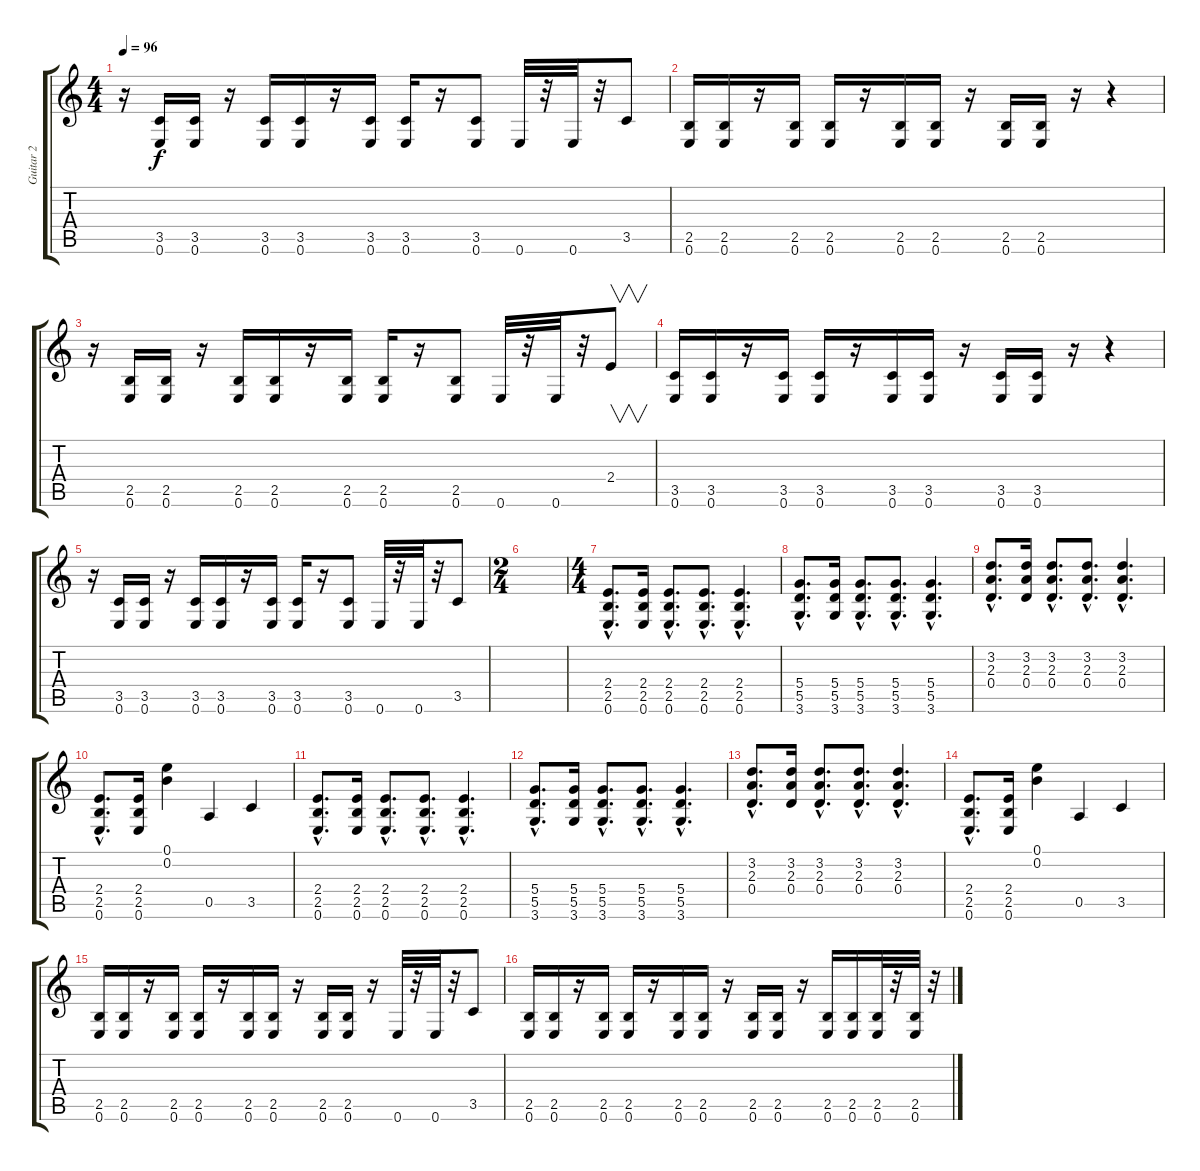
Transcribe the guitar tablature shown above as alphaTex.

\track ("Guitar 2" "Guitar 2") {instrument distortionguitar}
\staff {score tabs}
\tuning (E4 B3 G3 D3 A2 E2) {hide}
\ts (4 4)
\tempo 96
\clef g2
\ks c
r.16{dy f} (3.5 0.6).16 (3.5 0.6).16 r.16 (3.5 0.6).16 (3.5 0.6).16 r.16 (3.5 0.6).16 (3.5 0.6).16 r.16 (3.5 0.6).8 0.6.32 r.32 0.6.32 r.32 3.5.8 |
(2.5 0.6).16 (2.5 0.6).16 r.16 (2.5 0.6).16 (2.5 0.6).16 r.16 (2.5 0.6).16 (2.5 0.6).16 r.16 (2.5 0.6).16 (2.5 0.6).16 r.16 r.4 |
r.16 (2.5 0.6).16 (2.5 0.6).16 r.16 (2.5 0.6).16 (2.5 0.6).16 r.16 (2.5 0.6).16 (2.5 0.6).16 r.16 (2.5 0.6).8 0.6.32 r.32 0.6.32 r.32 2.4.8{v} |
(3.5 0.6).16 (3.5 0.6).16 r.16 (3.5 0.6).16 (3.5 0.6).16 r.16 (3.5 0.6).16 (3.5 0.6).16 r.16 (3.5 0.6).16 (3.5 0.6).16 r.16 r.4 |
r.16 (3.5 0.6).16 (3.5 0.6).16 r.16 (3.5 0.6).16 (3.5 0.6).16 r.16 (3.5 0.6).16 (3.5 0.6).16 r.16 (3.5 0.6).8 0.6.32 r.32 0.6.32 r.32 3.5.8 |
\ts (2 4)
|
\ts (4 4)
(2.4{hac} 2.5{hac} 0.6{hac}).8{d} (2.4 2.5 0.6).16 (2.4{hac} 2.5{hac} 0.6{hac}).8{d} (2.4{hac} 2.5{hac} 0.6{hac}).8{d} (2.4{hac} 2.5{hac} 0.6{hac}).4{d} |
(5.4{hac} 5.5{hac} 3.6{hac}).8{d} (5.4 5.5 3.6).16 (5.4{hac} 5.5{hac} 3.6{hac}).8{d} (5.4{hac} 5.5{hac} 3.6{hac}).8{d} (5.4{hac} 5.5{hac} 3.6{hac}).4{d} |
(3.2{hac} 2.3{hac} 0.4{hac}).8{d} (3.2 2.3 0.4).16 (3.2{hac} 2.3{hac} 0.4{hac}).8{d} (3.2{hac} 2.3{hac} 0.4{hac}).8{d} (3.2{hac} 2.3{hac} 0.4{hac}).4{d} |
(2.4{hac} 2.5{hac} 0.6{hac}).8{d} (2.4 2.5 0.6).16 (0.1 0.2).4 0.5.4 3.5.4 |
(2.4{hac} 2.5{hac} 0.6{hac}).8{d} (2.4 2.5 0.6).16 (2.4{hac} 2.5{hac} 0.6{hac}).8{d} (2.4{hac} 2.5{hac} 0.6{hac}).8{d} (2.4{hac} 2.5{hac} 0.6{hac}).4{d} |
(5.4{hac} 5.5{hac} 3.6{hac}).8{d} (5.4 5.5 3.6).16 (5.4{hac} 5.5{hac} 3.6{hac}).8{d} (5.4{hac} 5.5{hac} 3.6{hac}).8{d} (5.4{hac} 5.5{hac} 3.6{hac}).4{d} |
(3.2{hac} 2.3{hac} 0.4{hac}).8{d} (3.2 2.3 0.4).16 (3.2{hac} 2.3{hac} 0.4{hac}).8{d} (3.2{hac} 2.3{hac} 0.4{hac}).8{d} (3.2{hac} 2.3{hac} 0.4{hac}).4{d} |
(2.4{hac} 2.5{hac} 0.6{hac}).8{d} (2.4 2.5 0.6).16 (0.1 0.2).4 0.5.4 3.5.4 |
(2.5 0.6).16 (2.5 0.6).16 r.16 (2.5 0.6).16 (2.5 0.6).16 r.16 (2.5 0.6).16 (2.5 0.6).16 r.16 (2.5 0.6).16 (2.5 0.6).16 r.16 0.6.32 r.32 0.6.32 r.32 3.5.8 |
(2.5 0.6).16 (2.5 0.6).16 r.16 (2.5 0.6).16 (2.5 0.6).16 r.16 (2.5 0.6).16 (2.5 0.6).16 r.16 (2.5 0.6).16 (2.5 0.6).16 r.16 (2.5 0.6).16 (2.5 0.6).16 (2.5 0.6).32 r.32 (2.5 0.6).32 r.32
